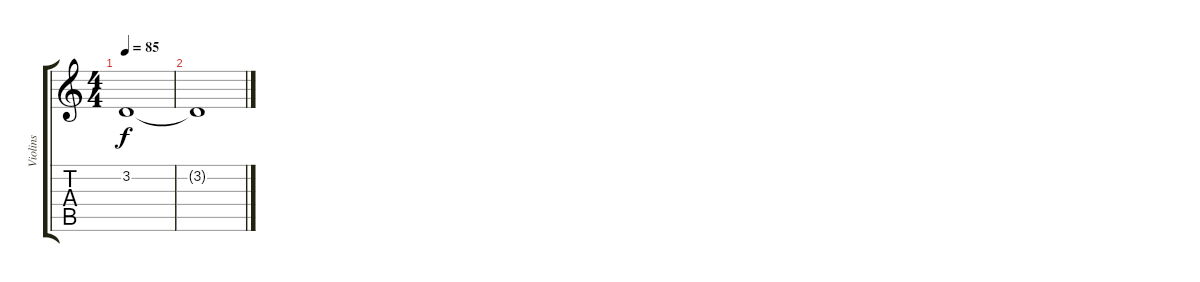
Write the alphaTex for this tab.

\track ("Violins" "Violins") {instrument stringensemble1}
\staff {score tabs}
\tuning (E4 B3 G3 D3 A2 D2) {hide}
\ts (4 4)
\tempo 85
\clef g2
\ks c
3.2{t}.1{dy f} |
3.2{t}.1
